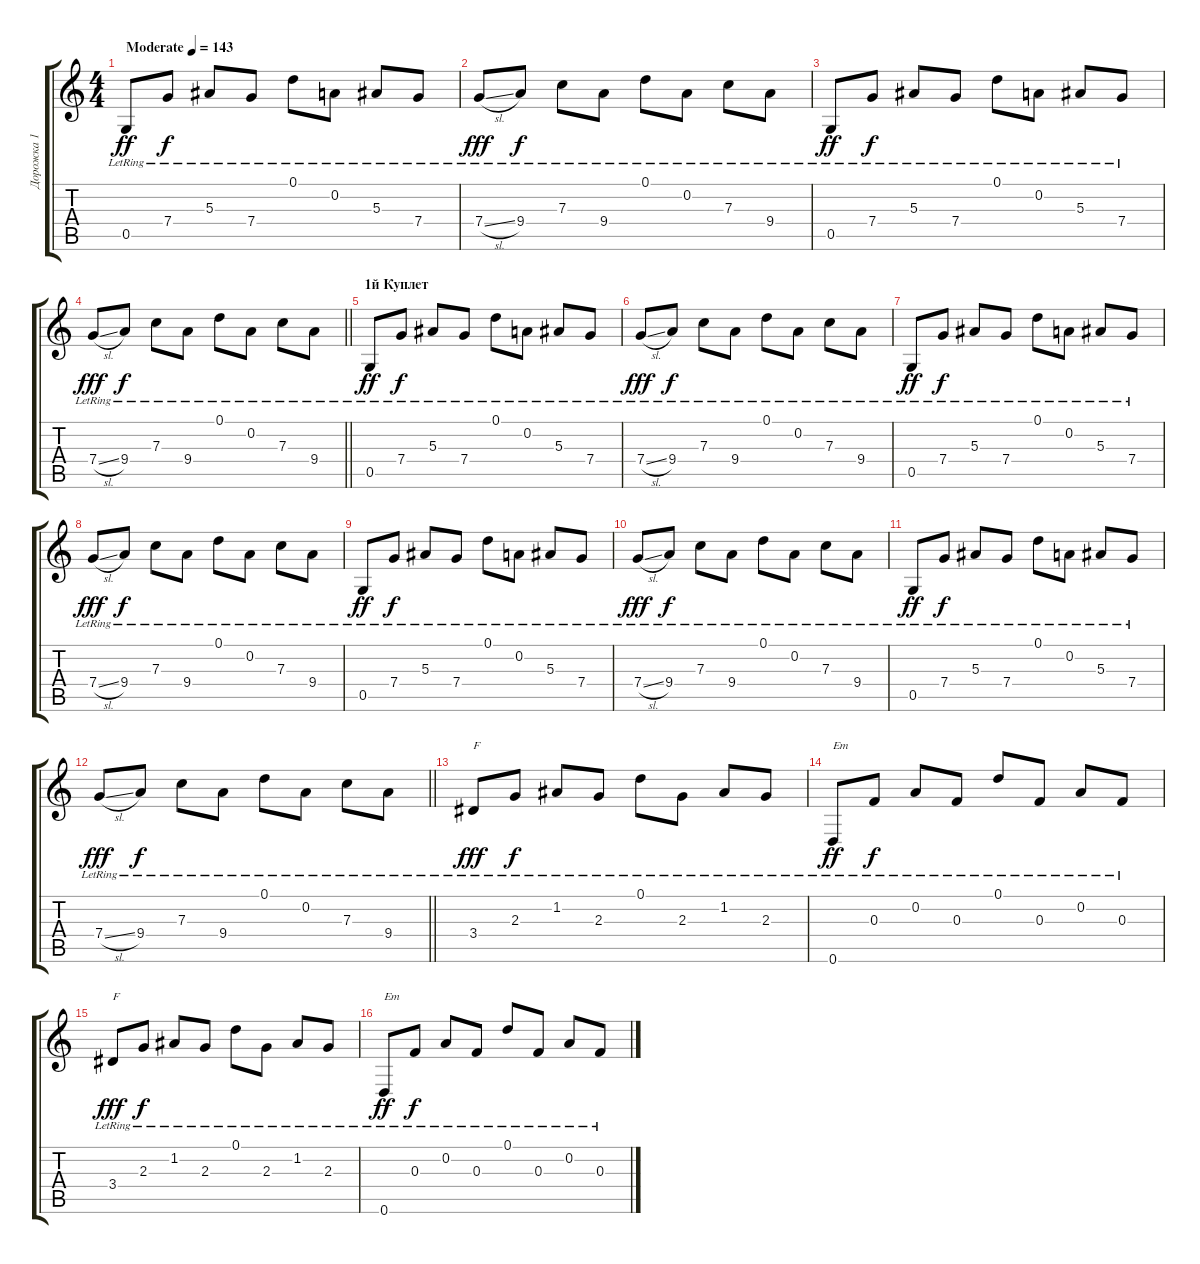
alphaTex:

\track ("Дорожка 1" "Дорожка 1") {instrument electricguitarjazz}
\staff {score tabs}
\tuning (D4 A3 F3 C3 G2 D2) {hide}
\ts (4 4)
\tempo (143 "Moderate")
\clef g2
\ks c
0.5{lr}.8{dy ff instrument electricguitarjazz} 7.4{lr}.8{dy f} 5.3{lr}.8 7.4{lr}.8 0.1{lr}.8 0.2{lr}.8 5.3{lr}.8 7.4{lr}.8 |
7.4{sl lr}.8{dy fff} 9.4{lr}.8{dy f} 7.3{lr}.8 9.4{lr}.8 0.1{lr}.8 0.2{lr}.8 7.3{lr}.8 9.4{lr}.8 |
0.5{lr}.8{dy ff} 7.4{lr}.8{dy f} 5.3{lr}.8 7.4{lr}.8 0.1{lr}.8 0.2{lr}.8 5.3{lr}.8 7.4{lr}.8 |
\barLineRight lightlight
7.4{sl lr}.8{dy fff} 9.4{lr}.8{dy f} 7.3{lr}.8 9.4{lr}.8 0.1{lr}.8 0.2{lr}.8 7.3{lr}.8 9.4{lr}.8 |
\section ("" "1й Куплет")
0.5{lr}.8{dy ff} 7.4{lr}.8{dy f} 5.3{lr}.8 7.4{lr}.8 0.1{lr}.8 0.2{lr}.8 5.3{lr}.8 7.4{lr}.8 |
7.4{sl lr}.8{dy fff} 9.4{lr}.8{dy f} 7.3{lr}.8 9.4{lr}.8 0.1{lr}.8 0.2{lr}.8 7.3{lr}.8 9.4{lr}.8 |
0.5{lr}.8{dy ff} 7.4{lr}.8{dy f} 5.3{lr}.8 7.4{lr}.8 0.1{lr}.8 0.2{lr}.8 5.3{lr}.8 7.4{lr}.8 |
7.4{sl lr}.8{dy fff} 9.4{lr}.8{dy f} 7.3{lr}.8 9.4{lr}.8 0.1{lr}.8 0.2{lr}.8 7.3{lr}.8 9.4{lr}.8 |
0.5{lr}.8{dy ff} 7.4{lr}.8{dy f} 5.3{lr}.8 7.4{lr}.8 0.1{lr}.8 0.2{lr}.8 5.3{lr}.8 7.4{lr}.8 |
7.4{sl lr}.8{dy fff} 9.4{lr}.8{dy f} 7.3{lr}.8 9.4{lr}.8 0.1{lr}.8 0.2{lr}.8 7.3{lr}.8 9.4{lr}.8 |
0.5{lr}.8{dy ff} 7.4{lr}.8{dy f} 5.3{lr}.8 7.4{lr}.8 0.1{lr}.8 0.2{lr}.8 5.3{lr}.8 7.4{lr}.8 |
\barLineRight lightlight
7.4{sl lr}.8{dy fff} 9.4{lr}.8{dy f} 7.3{lr}.8 9.4{lr}.8 0.1{lr}.8 0.2{lr}.8 7.3{lr}.8 9.4{lr}.8 |
3.4{lr}.8{txt "F" dy fff} 2.3{lr}.8{dy f} 1.2{lr}.8 2.3{lr}.8 0.1{lr}.8 2.3{lr}.8 1.2{lr}.8 2.3{lr}.8 |
0.6{lr}.8{txt "Em" dy ff} 0.3{lr}.8{dy f} 0.2{lr}.8 0.3{lr}.8 0.1{lr}.8 0.3{lr}.8 0.2{lr}.8 0.3{lr}.8 |
3.4{lr}.8{txt "F" dy fff} 2.3{lr}.8{dy f} 1.2{lr}.8 2.3{lr}.8 0.1{lr}.8 2.3{lr}.8 1.2{lr}.8 2.3{lr}.8 |
0.6{lr}.8{txt "Em" dy ff} 0.3{lr}.8{dy f} 0.2{lr}.8 0.3{lr}.8 0.1{lr}.8 0.3{lr}.8 0.2{lr}.8 0.3{lr}.8
